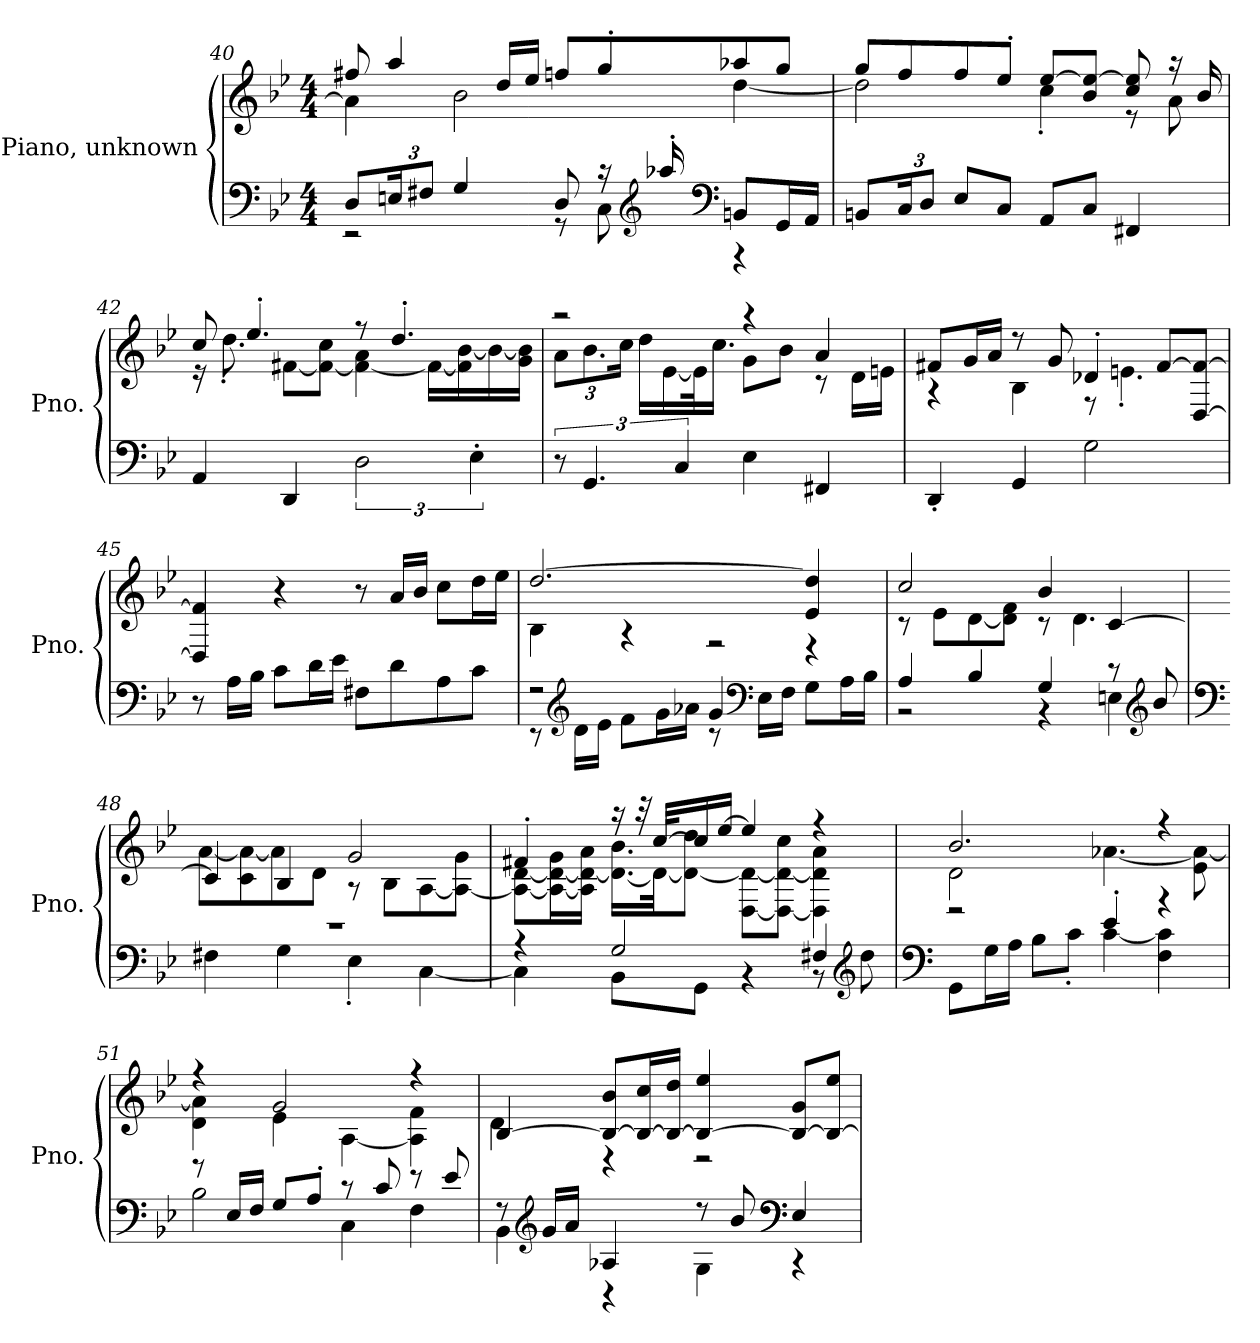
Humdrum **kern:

**kern	**kern
*part1	*part1
*staff2	*staff1
*I"Piano, unknown	*
*I'Pno.	*
*clefF4	*clefG2
*k[b-e-]	*k[b-e-]
*M4/4	*M4/4
=40	=40
*^	*^
8D/L	2r	8ff#X/	4a\]
*Xbrackettup	*	*	*
24En/K	.	4aa/	.
12F#X/J	.	.	.
4G/	.	.	2b-\
.	.	16dd/LL	.
.	.	16ee-/JJ	.
8D/	8r	8ffn/L	.
16r	8C\	8gg'/	.
*clefG2	*	*	*
16aa-X'/	.	.	.
*clefF4	*	*	*
8BBn/L	4r	8aa-X/	[4dd\
16GG/L	.	8gg/J	.
16AA/JJ	.	.	.
*v	*v	*	*
!!LO:LB:g=z	!!
=41	=41	=41
8BBn/L	8gg/L	2dd\]
24C/K	8ff/	.
12D/J	.	.
8E-/L	8ff/	.
8C/J	8ee-'/J	.
8AA/L	[8ee-/L	4cc'\
8C/J	8b-/ 8ee-/_J	.
4FF#X/	8cc/ 8ee-/]	8r
.	16r	8a\
.	16b-/	.
=42	=42	=42
4AA/	8cc/	16r
.	.	8.dd'\
.	4.ee-'/	.
4DD/	.	[8f#X\L
.	.	8f#\_ 8cc\J
*brackettup	*	*
3D\	8r	4f#\_ 4a\
.	4.dd'/	.
.	.	16f#\LL_
.	.	16f#\] [16b-\
6E-'\	.	.
.	.	16b-\_
.	.	16g\ 16b-\]JJ
!!LO:PB:g=z	!!
=43	=43	=43
*	*	*Xbrackettup
12r	2r	12a\L
6.GG/	.	12.b-\
.	.	24cc\Jk
.	.	16dd\LL
.	.	[16e-\
6C/	.	.
.	.	32e-\K]
.	.	16.cc\JJ
4E-\	4r	8g\L
.	.	8b-\J
4FF#X/	4a/	8r
.	.	16d\LL
.	.	16en\JJ
=44	=44	=44
4DD'/	8f#X/L	4r
.	16g/L	.
.	16a/JJ	.
4GG/	8r	4B-\
.	8g/	.
2G\	4d-X'/	8r
.	.	4.en'\
.	[8f#/L	.
.	[8D/ 8f#/_J	.
*	*v	*v
=45	=45
8r	4D/] 4f#/]
16A\LL	.
16B-\JJ	.
8c\L	4r
16d\L	.
16e-\JJ	.
8F#X\L	8r
8d\	16a/LL
.	16b-/JJ
8A\	8cc\L
8c\J	16dd\L
.	16ee-\JJ
!!LO:LB:g=z
=46	=46
*^	*^
2r	8r	[2.dd/	4B-\
*clefG2	*	*	*
.	16d\LL	.	.
.	16e-\JJ	.	.
.	8f\L	.	4r
.	16g\L	.	.
.	16a-X\JJ	.	.
4g/	8r	.	2r
*clefF4	*	*	*
.	16E-\LL	.	.
.	16F\JJ	.	.
4r	8G\L	4e-/ 4dd/]	.
.	16A\L	.	.
.	16B-\JJ	.	.
=47	=47	=47	=47
4A/	2r	2cc/	8r
.	.	.	8e-\L
4B-/	.	.	[8d\
.	.	.	8d\] 8f\J
4G/	4r	4b-/	8r
.	.	.	4.d\
8r	4En\	[4c/	.
*clefG2	*	*	*
8b-/	.	.	.
=48	=48	=48	=48
*clefF4	*	*	*
1r	4F#X\	4c/]	[8a\L
.	.	.	8c\ 8a\_
.	4G\	4B-/	8a\]
.	.	.	8d\J
.	4E-'\	2g/	8r
.	.	.	8B-\L
.	[4C\	.	[8A\
.	.	.	8A\_ 8g\J
!!LO:LB:g=z	!!
=49	=49	=49	=49
4r	4C\]	4f#X'/	8A\_ [8d\L
.	.	.	16A\_ 16d\_ 16g\L
.	.	.	16A\] 16d\_ 16a\JJ
2G/	8BB-\L	16r	16.d\_ 16.b-\LL
.	.	32r	.
.	.	[32cc/KLL	32d\JK_
.	8GG\J	16cc/]	8d\_ 8dd\J
.	.	[16ee-/JJ	.
.	4r	4ee-/]	[8D\ 8d\_L
.	.	.	8D\_ 8d\_ 8cc\J
4F#X/	8r	4r	4D\] 4d\] 4a\
*clefG2	*	*	*
.	8dd\	.	.
=50	=50	=50	=50
*clefF4	*	*	*
2r	8GG\L	2.b-/	2d\
.	16G\L	.	.
.	16A\JJ	.	.
.	8B-\L	.	.
.	8c'\J	.	.
4e-'/	[4c\	.	[4.a-X\
4r	4F\ 4c\]	4r	.
.	.	.	8e-\ 8a-\_
=51	=51	=51	=51
8r	2B-\	4r	4d\ 4a-\]
16E-/LL	.	.	.
16F/JJ	.	.	.
8G/L	.	2g/	4e-\
8A'/J	.	.	.
8r	4C\	.	[4A\
8c/	.	.	.
8r	4F\	4r	4A\] 4f\
8e-/	.	.	.
!!LO:LB:g=z	!!
=52	=52	=52	=52
8r	4BB-\	[4B-/	4d\
*clefG2	*	*	*
16g/LL	.	.	.
16a/JJ	.	.	.
4A-X/	4r	8B-/_ 8b-/L	4r
.	.	16B-/_ 16cc/L	.
.	.	16B-/_ 16dd/JJ	.
8r	4G\	4B-/_ 4ee-/	2r
8b-/	.	.	.
*clefF4	*	*	*
4E-/	4r	8B-/_ 8g/L	.
.	.	8B-/_ 8ee-/J	.
*v	*v	*	*
*	*v	*v
=	=
*-	*-
